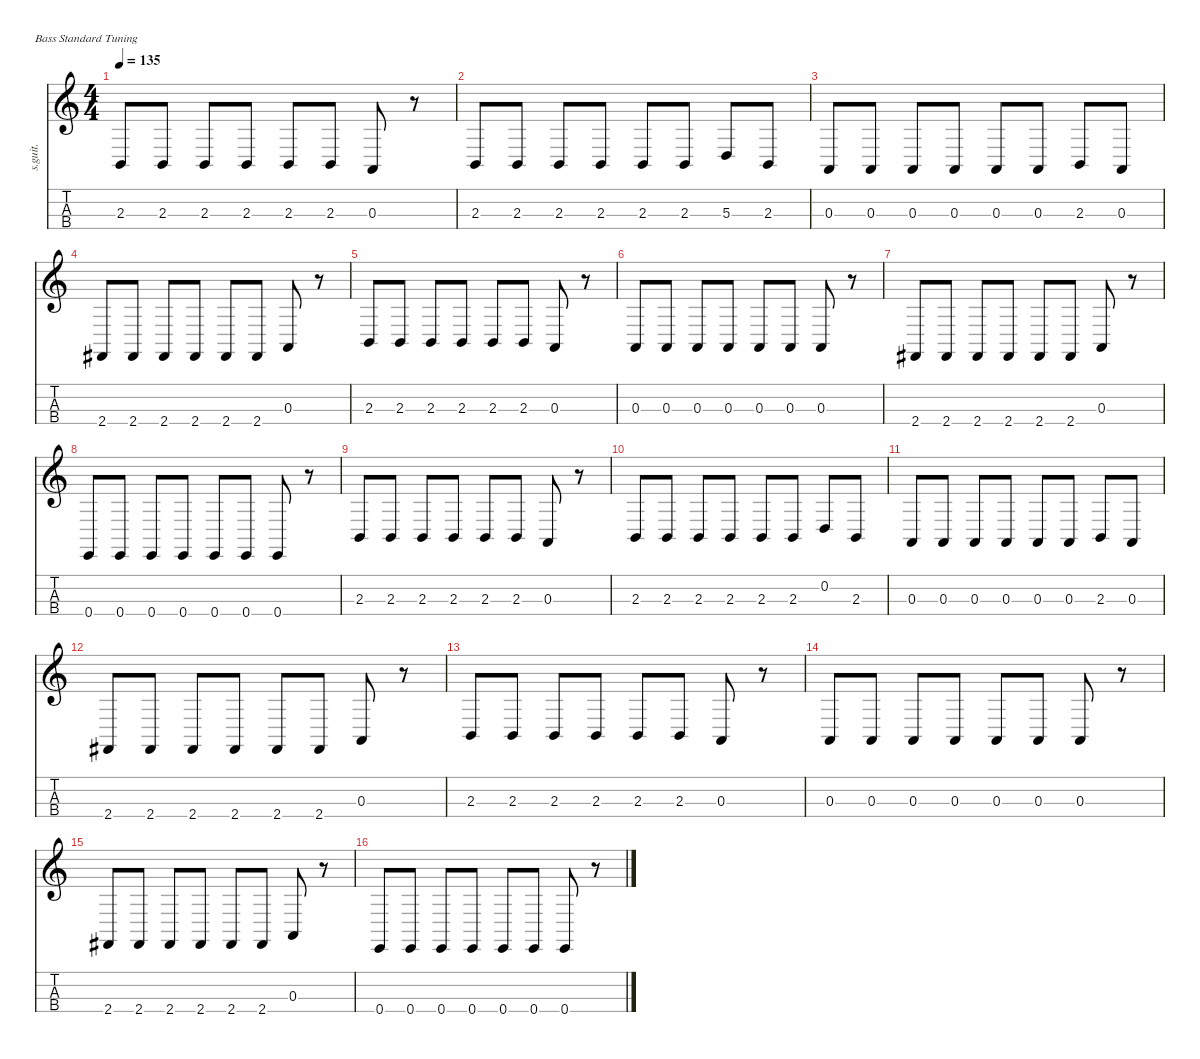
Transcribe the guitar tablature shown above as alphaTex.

\defaultSystemsLayout 4
\hideDynamics
\bracketExtendMode nobrackets
\otherSystemsTrackNameOrientation horizontal
\track ("Cliff Burton (Bass)" "s.guit.") {instrument electricbassfinger}
\staff {score tabs}
\tuning (G2 D2 A1 E1)
\ts (4 4)
\tempo 135
\clef g2
\ks c
2.3.8{dy f beam Up} 2.3.8{beam Up} 2.3.8{beam Up} 2.3.8{beam Up} 2.3.8{beam Up} 2.3.8{beam Up} 0.3.8{beam Up} r.8{beam Up} |
2.3.8{beam Up} 2.3.8{beam Up} 2.3.8{beam Up} 2.3.8{beam Up} 2.3.8{beam Up} 2.3.8{beam Up} 5.3.8{beam Up} 2.3.8{beam Up} |
0.3.8{beam Up} 0.3.8{beam Up} 0.3.8{beam Up} 0.3.8{beam Up} 0.3.8{beam Up} 0.3.8{beam Up} 2.3.8{beam Up} 0.3.8{beam Up} |
2.4{acc #}.8{beam Up} 2.4{acc #}.8{beam Up} 2.4{acc #}.8{beam Up} 2.4{acc #}.8{beam Up} 2.4{acc #}.8{beam Up} 2.4{acc #}.8{beam Up} 0.3.8{beam Up} r.8{beam Up} |
2.3.8{beam Up} 2.3.8{beam Up} 2.3.8{beam Up} 2.3.8{beam Up} 2.3.8{beam Up} 2.3.8{beam Up} 0.3.8{beam Up} r.8{beam Up} |
0.3.8{beam Up} 0.3.8{beam Up} 0.3.8{beam Up} 0.3.8{beam Up} 0.3.8{beam Up} 0.3.8{beam Up} 0.3.8{beam Up} r.8{beam Up} |
2.4{acc #}.8{beam Up} 2.4{acc #}.8{beam Up} 2.4{acc #}.8{beam Up} 2.4{acc #}.8{beam Up} 2.4{acc #}.8{beam Up} 2.4{acc #}.8{beam Up} 0.3.8{beam Up} r.8{beam Up} |
0.4.8{beam Up} 0.4.8{beam Up} 0.4.8{beam Up} 0.4.8{beam Up} 0.4.8{beam Up} 0.4.8{beam Up} 0.4.8{beam Up} r.8{beam Up} |
2.3.8{beam Up} 2.3.8{beam Up} 2.3.8{beam Up} 2.3.8{beam Up} 2.3.8{beam Up} 2.3.8{beam Up} 0.3.8{beam Up} r.8{beam Up} |
2.3.8{beam Up} 2.3.8{beam Up} 2.3.8{beam Up} 2.3.8{beam Up} 2.3.8{beam Up} 2.3.8{beam Up} 0.2.8{beam Up} 2.3.8{beam Up} |
0.3.8{beam Up} 0.3.8{beam Up} 0.3.8{beam Up} 0.3.8{beam Up} 0.3.8{beam Up} 0.3.8{beam Up} 2.3.8{beam Up} 0.3.8{beam Up} |
2.4{acc #}.8{beam Up} 2.4{acc #}.8{beam Up} 2.4{acc #}.8{beam Up} 2.4{acc #}.8{beam Up} 2.4{acc #}.8{beam Up} 2.4{acc #}.8{beam Up} 0.3.8{beam Up} r.8{beam Up} |
2.3.8{beam Up} 2.3.8{beam Up} 2.3.8{beam Up} 2.3.8{beam Up} 2.3.8{beam Up} 2.3.8{beam Up} 0.3.8{beam Up} r.8{beam Up} |
0.3.8{beam Up} 0.3.8{beam Up} 0.3.8{beam Up} 0.3.8{beam Up} 0.3.8{beam Up} 0.3.8{beam Up} 0.3.8{beam Up} r.8{beam Up} |
2.4{acc #}.8{beam Up} 2.4{acc #}.8{beam Up} 2.4{acc #}.8{beam Up} 2.4{acc #}.8{beam Up} 2.4{acc #}.8{beam Up} 2.4{acc #}.8{beam Up} 0.3.8{beam Up} r.8{beam Up} |
0.4.8{beam Up} 0.4.8{beam Up} 0.4.8{beam Up} 0.4.8{beam Up} 0.4.8{beam Up} 0.4.8{beam Up} 0.4.8{beam Up} r.8{beam Up}
